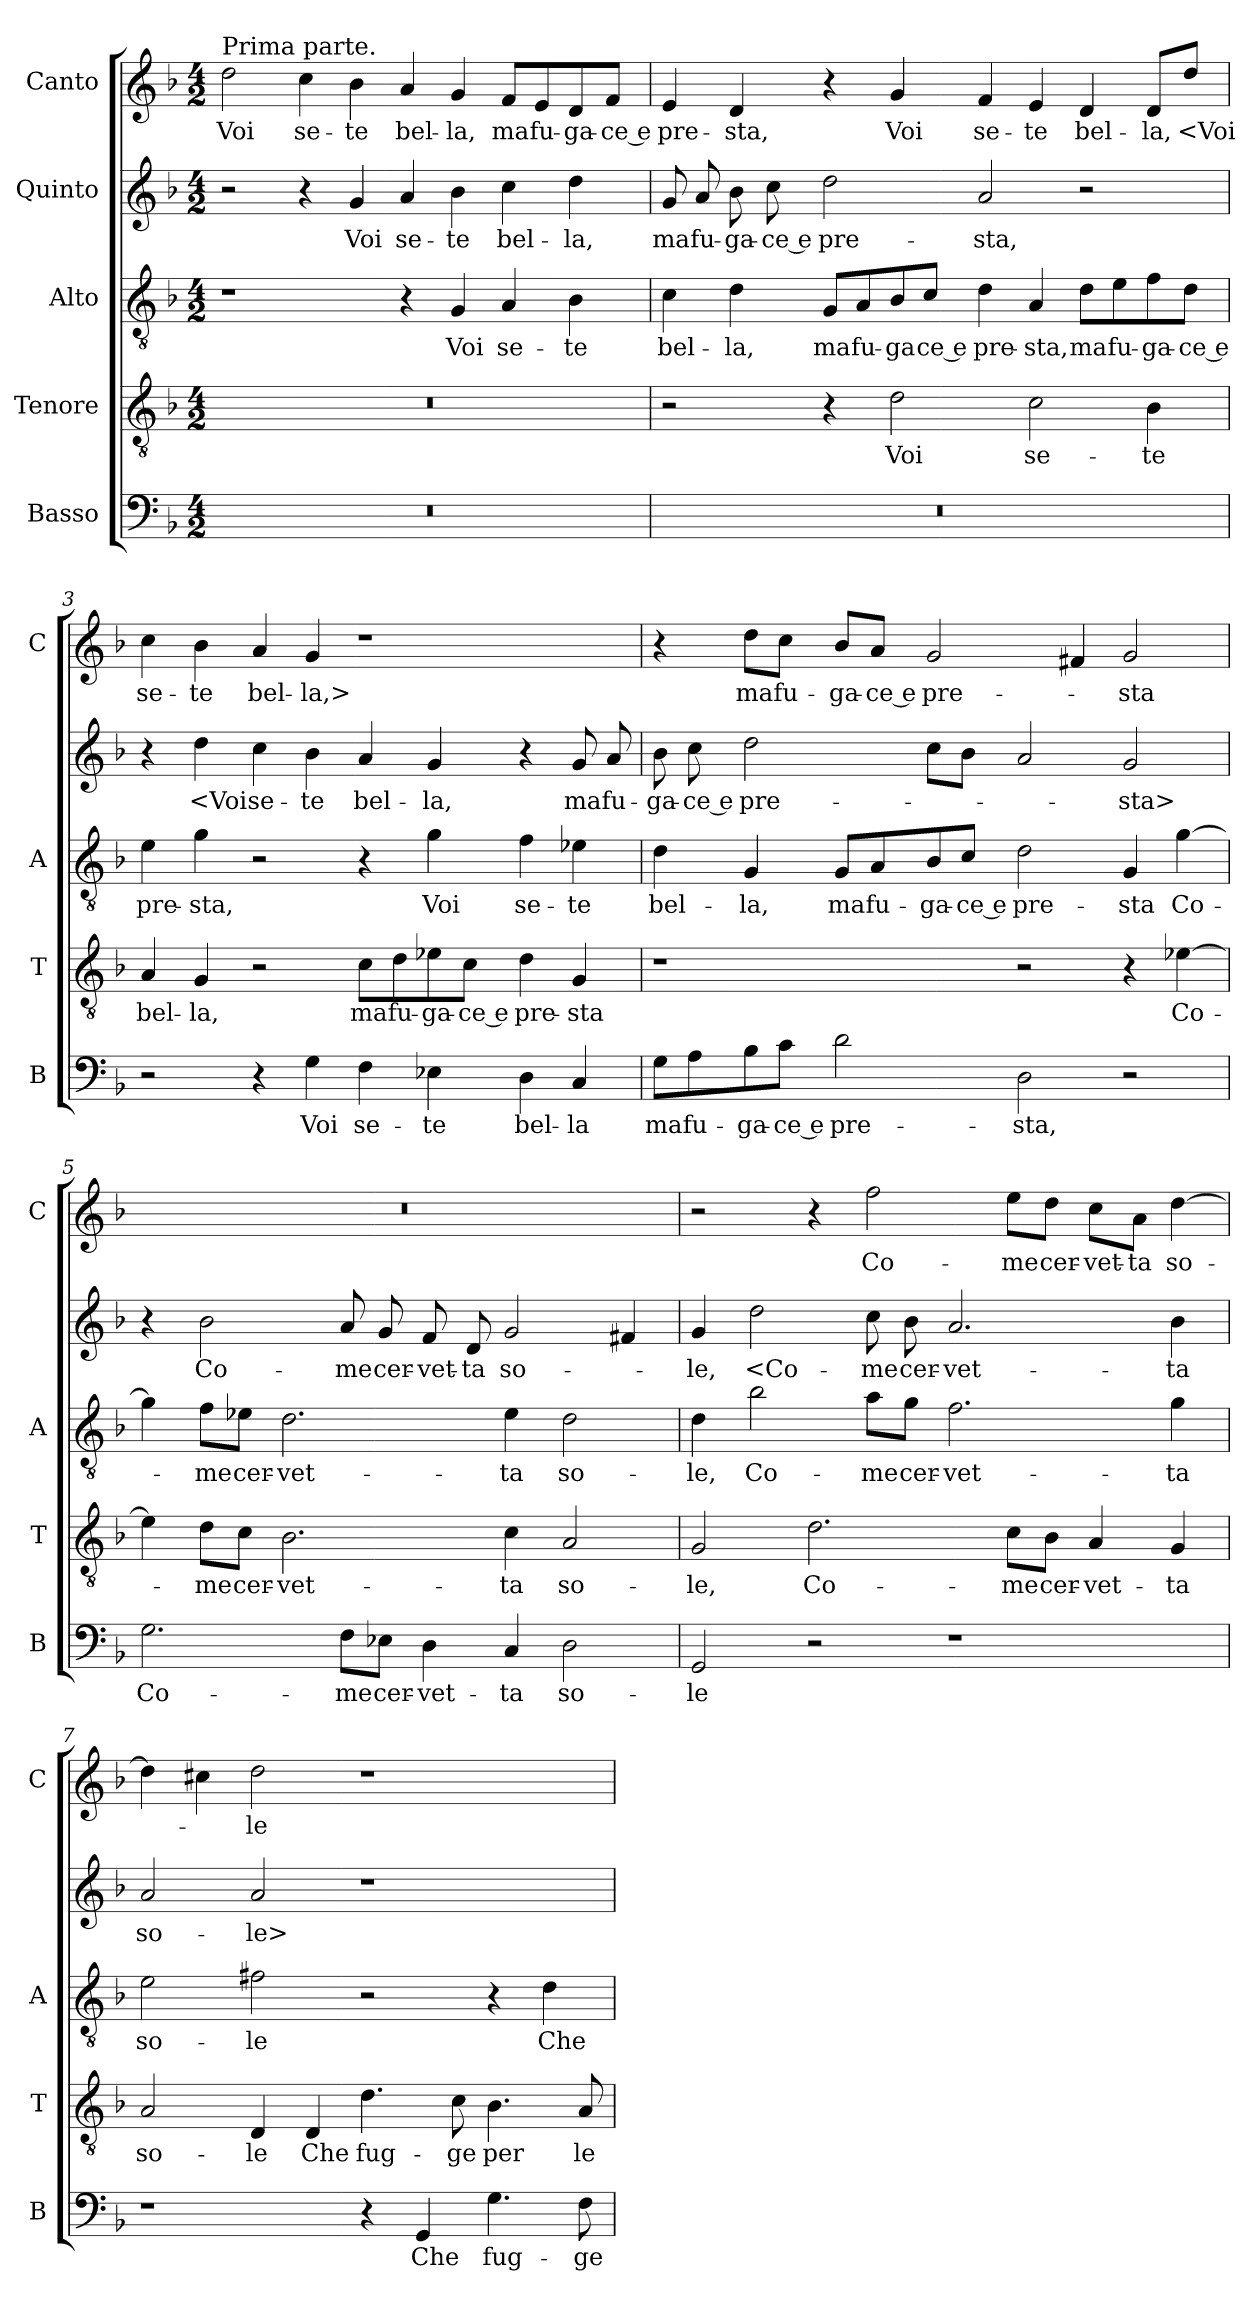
**kern	**text	**kern	**text	**kern	**text	**kern	**text	**kern	**text
*part5	*part5	*part4	*part4	*part3	*part3	*part2	*part2	*part1	*part1
*staff5	*staff5	*staff4	*staff4	*staff3	*staff3	*staff2	*staff2	*staff1	*staff1
*I"Basso	*	*I"Tenore	*	*I"Alto	*	*I"Quinto	*	*I"Canto	*
*I'B	*	*I'T	*	*I'A	*	*	*	*I'C	*
*clefF4	*	*clefGv2	*	*clefGv2	*	*clefG2	*	*clefG2	*
*k[b-]	*	*k[b-]	*	*k[b-]	*	*k[b-]	*	*k[b-]	*
*M4/2	*	*M4/2	*	*M4/2	*	*M4/2	*	*M4/2	*
=1	=1	=1	=1	=1	=1	=1	=1	=1	=1
!	!	!	!	!	!	!	!	!LO:TX:a:t=Prima parte.	!
0r	.	0r	.	1r	.	2r	.	2dd	Voi
.	.	.	.	.	.	4r	.	4cc	se-
.	.	.	.	.	.	4g	Voi	4b-	-te
.	.	.	.	4r	.	4a	se-	4a	bel-
.	.	.	.	4G	Voi	4b-	-te	4g	-la,
.	.	.	.	4A	se-	4cc	bel-	8f/L	ma
.	.	.	.	.	.	.	.	8e/	fu-
.	.	.	.	4B-	-te	4dd	-la,	8d/	-ga-
.	.	.	.	.	.	.	.	8f/J	-ce e
=2	=2	=2	=2	=2	=2	=2	=2	=2	=2
0r	.	2r	.	4c	bel-	8g	ma	4e	pre-
.	.	.	.	.	.	8a	fu-	.	.
.	.	.	.	4d	-la,	8b-	-ga-	4d	-sta,
.	.	.	.	.	.	8cc	-ce e	.	.
.	.	4r	.	8G/L	ma	2dd	pre-	4r	.
.	.	.	.	8A/	fu-	.	.	.	.
.	.	2d	Voi	8B-/	-ga	.	.	4g	Voi
.	.	.	.	8c/J	ce e	.	.	.	.
.	.	.	.	4d	pre-	2a	-sta,	4f	se-
.	.	2c	se-	4A	-sta,	.	.	4e	-te
.	.	.	.	8d\L	ma	2r	.	4d	bel-
.	.	.	.	8e\	fu-	.	.	.	.
.	.	4B-	-te	8f\	-ga-	.	.	8d/L	-la,
.	.	.	.	8d\J	-ce e	.	.	8dd/J	<Voi
=3	=3	=3	=3	=3	=3	=3	=3	=3	=3
2r	.	4A	bel-	4e	pre-	4r	.	4cc	se-
.	.	4G	-la,	4g	-sta,	4dd	<Voi	4b-	-te
4r	.	2r	.	2r	.	4cc	se-	4a	bel-
4G	Voi	.	.	.	.	4b-	-te	4g	-la,>
4F	se-	8c\L	ma	4r	.	4a	bel-	1r	.
.	.	8d\	fu-	.	.	.	.	.	.
4E-X	-te	8e-X\	-ga-	4g	Voi	4g	-la,	.	.
.	.	8c\J	-ce e	.	.	.	.	.	.
4D	bel-	4d	pre-	4f	se-	4r	.	.	.
4C	-la	4G	-sta	4e-X	-te	8g	ma	.	.
.	.	.	.	.	.	8a	fu-	.	.
=4	=4	=4	=4	=4	=4	=4	=4	=4	=4
8G\L	ma	1r	.	4d	bel-	8b-	-ga-	4r	.
8A\	fu-	.	.	.	.	8cc	-ce e	.	.
8B-\	-ga-	.	.	4G	-la,	2dd	pre-	8dd\L	ma
8c\J	-ce e	.	.	.	.	.	.	8cc\J	fu-
2d	pre-	.	.	8G/L	ma	.	.	8b-/L	-ga-
.	.	.	.	8A/	fu-	.	.	8a/J	-ce e
.	.	.	.	8B-/	-ga-	8ccL	.	2g	pre-
.	.	.	.	8c/J	-ce e	8b-J	.	.	.
2D	-sta,	2r	.	2d	pre-	2a	.	.	.
.	.	.	.	.	.	.	.	4f#X	.
2r	.	4r	.	4G	-sta	2g	-sta>	2g	-sta
.	.	[4e-X	Co-	[4g	Co-	.	.	.	.
=5	=5	=5	=5	=5	=5	=5	=5	=5	=5
2.G	Co-	4e-]	.	4g]	.	4r	.	0r	.
.	.	8d\L	-me	8f\L	-me	2b-	Co-	.	.
.	.	8c\J	cer-	8e-X\J	cer-	.	.	.	.
.	.	2.B-	-vet-	2.d	-vet-	.	.	.	.
8F\L	-me	.	.	.	.	8a	-me	.	.
8E-X\J	cer-	.	.	.	.	8g	cer-	.	.
4D	-vet-	.	.	.	.	8f	-vet-	.	.
.	.	.	.	.	.	8d	-ta	.	.
4C	-ta	4c	-ta	4e-	-ta	2g	so-	.	.
2D	so-	2A	so-	2d	so-	.	.	.	.
.	.	.	.	.	.	4f#X	.	.	.
=6	=6	=6	=6	=6	=6	=6	=6	=6	=6
2GG	-le	2G	-le,	4d	-le,	4g	-le,	2r	.
.	.	.	.	2b-	Co-	2dd	<Co-	.	.
2r	.	2.d	Co-	.	.	.	.	4r	.
.	.	.	.	8a\L	-me	8cc	-me	2ff	Co-
.	.	.	.	8g\J	cer-	8b-	cer-	.	.
1r	.	.	.	2.f	-vet-	2.a	-vet-	.	.
.	.	8c\L	-me	.	.	.	.	8ee\L	-me
.	.	8B-\J	cer-	.	.	.	.	8dd\J	cer-
.	.	4A	-vet-	.	.	.	.	8cc\L	-vet-
.	.	.	.	.	.	.	.	8a\J	-ta
.	.	4G	-ta	4g	-ta	4b-	-ta	[4dd	so-
=7	=7	=7	=7	=7	=7	=7	=7	=7	=7
1r	.	2A	so-	2e	so-	2a	so-	4dd]	.
.	.	.	.	.	.	.	.	4cc#X	.
.	.	4D	-le	2f#X	-le	2a	-le>	2dd	-le
.	.	4D	Che	.	.	.	.	.	.
4r	.	4.d	fug-	2r	.	1r	.	1r	.
4GG	Che	.	.	.	.	.	.	.	.
.	.	8c	-ge	.	.	.	.	.	.
4.G	fug-	4.B-	per	4r	.	.	.	.	.
.	.	.	.	4d	Che	.	.	.	.
8F	-ge	8A	le	.	.	.	.	.	.
=	=	=	=	=	=	=	=	=	=
*-	*-	*-	*-	*-	*-	*-	*-	*-	*-
